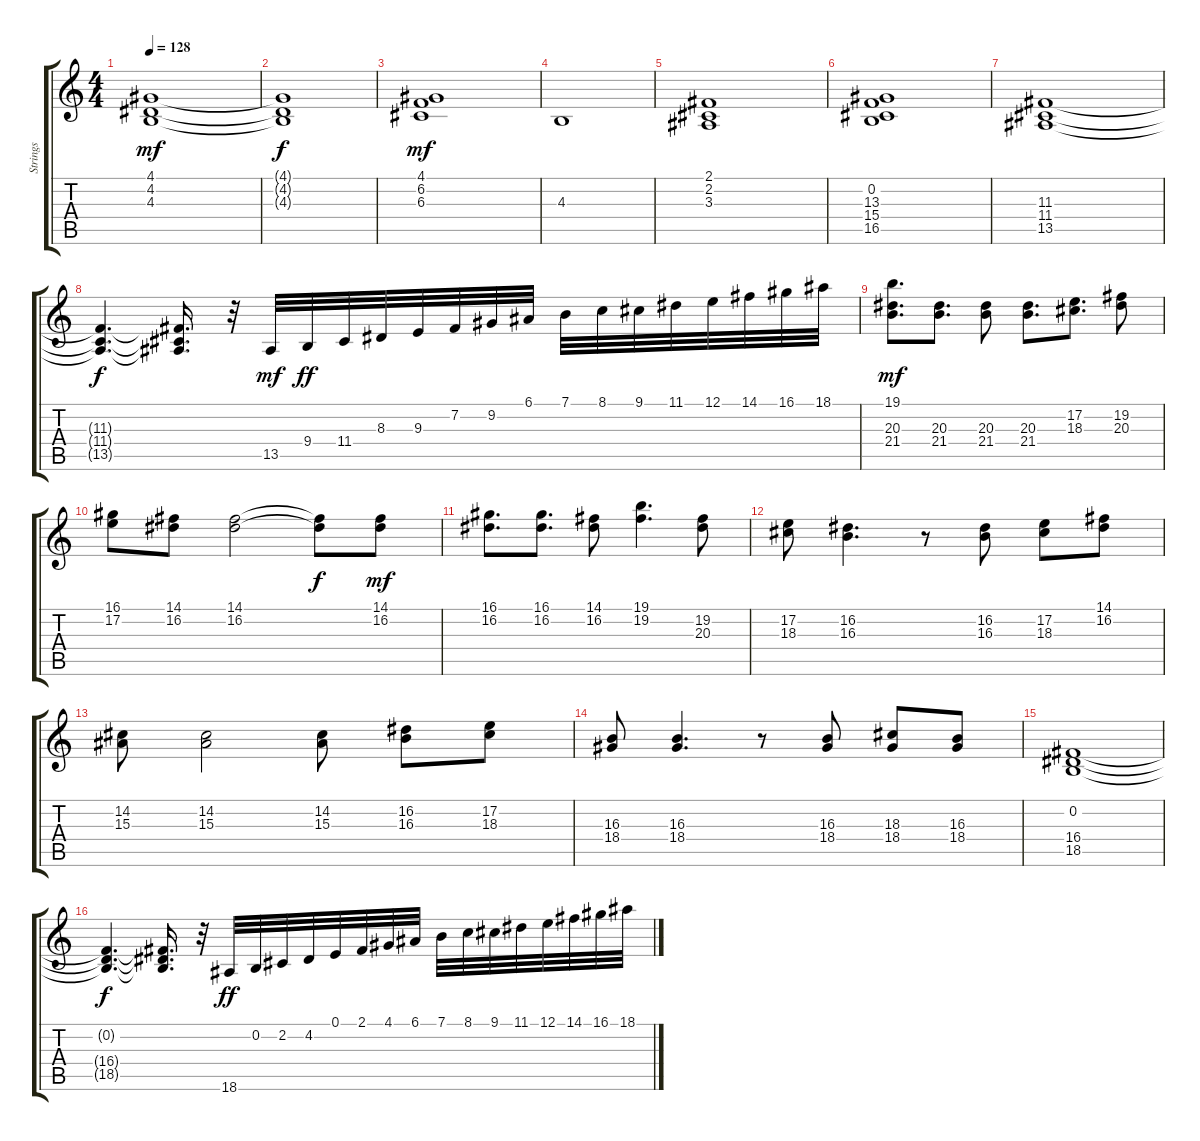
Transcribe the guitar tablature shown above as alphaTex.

\track ("Strings" "Strings") {instrument synthstrings1}
\staff {score tabs}
\tuning (E4 B3 G3 D3 A2 E2) {hide}
\ts (4 4)
\tempo 128
\clef g2
\ks c
(4.1 4.2 4.3).1{dy mf} |
(4.1{t} 4.2{t} 4.3{t}).1{dy f} |
(4.1 6.2 6.3).1{dy mf} |
4.3.1 |
(2.1 2.2 3.3).1 |
(0.2 13.3 15.4 16.5).1 |
(11.3 11.4 13.5).1 |
(11.3{t} 11.4{t} 13.5{t}).4{d dy f} (11.3{t} 11.4{t} 13.5{t}).16{d} r.32 13.5.32{dy mf} 9.4.32{dy ff} 11.4.32 8.3.32 9.3.32 7.2.32 9.2.32 6.1.32 7.1.32 8.1.32 9.1.32 11.1.32 12.1.32 14.1.32 16.1.32 18.1.32 |
(19.1 20.3 21.4).8{d dy mf} (20.3 21.4).8{d} (20.3 21.4).8 (20.3 21.4).8{d} (17.2 18.3).8{d} (19.2 20.3).8 |
(16.1 17.2).8 (14.1 16.2).8 (14.1 16.2).2 (14.1{t} 16.2{t}).8{dy f} (14.1 16.2).8{dy mf} |
(16.1 16.2).8{d} (16.1 16.2).8{d} (14.1 16.2).8 (19.1 19.2).4{d} (19.2 20.3).8 |
(17.2 18.3).8 (16.2 16.3).4{d} r.8 (16.2 16.3).8 (17.2 18.3).8 (14.1 16.2).8 |
(14.2 15.3).8 (14.2 15.3).2 (14.2 15.3).8 (16.2 16.3).8 (17.2 18.3).8 |
(16.3 18.4).8 (16.3 18.4).4{d} r.8 (16.3 18.4).8 (18.3 18.4).8 (16.3 18.4).8 |
(0.2 16.4 18.5).1 |
(0.2{t} 16.4{t} 18.5{t}).4{d dy f} (0.2{t} 16.4{t} 18.5{t}).16{d} r.32 18.6.32{dy ff} 0.2.32 2.2.32 4.2.32 0.1.32 2.1.32 4.1.32 6.1.32 7.1.32 8.1.32 9.1.32 11.1.32 12.1.32 14.1.32 16.1.32 18.1.32
